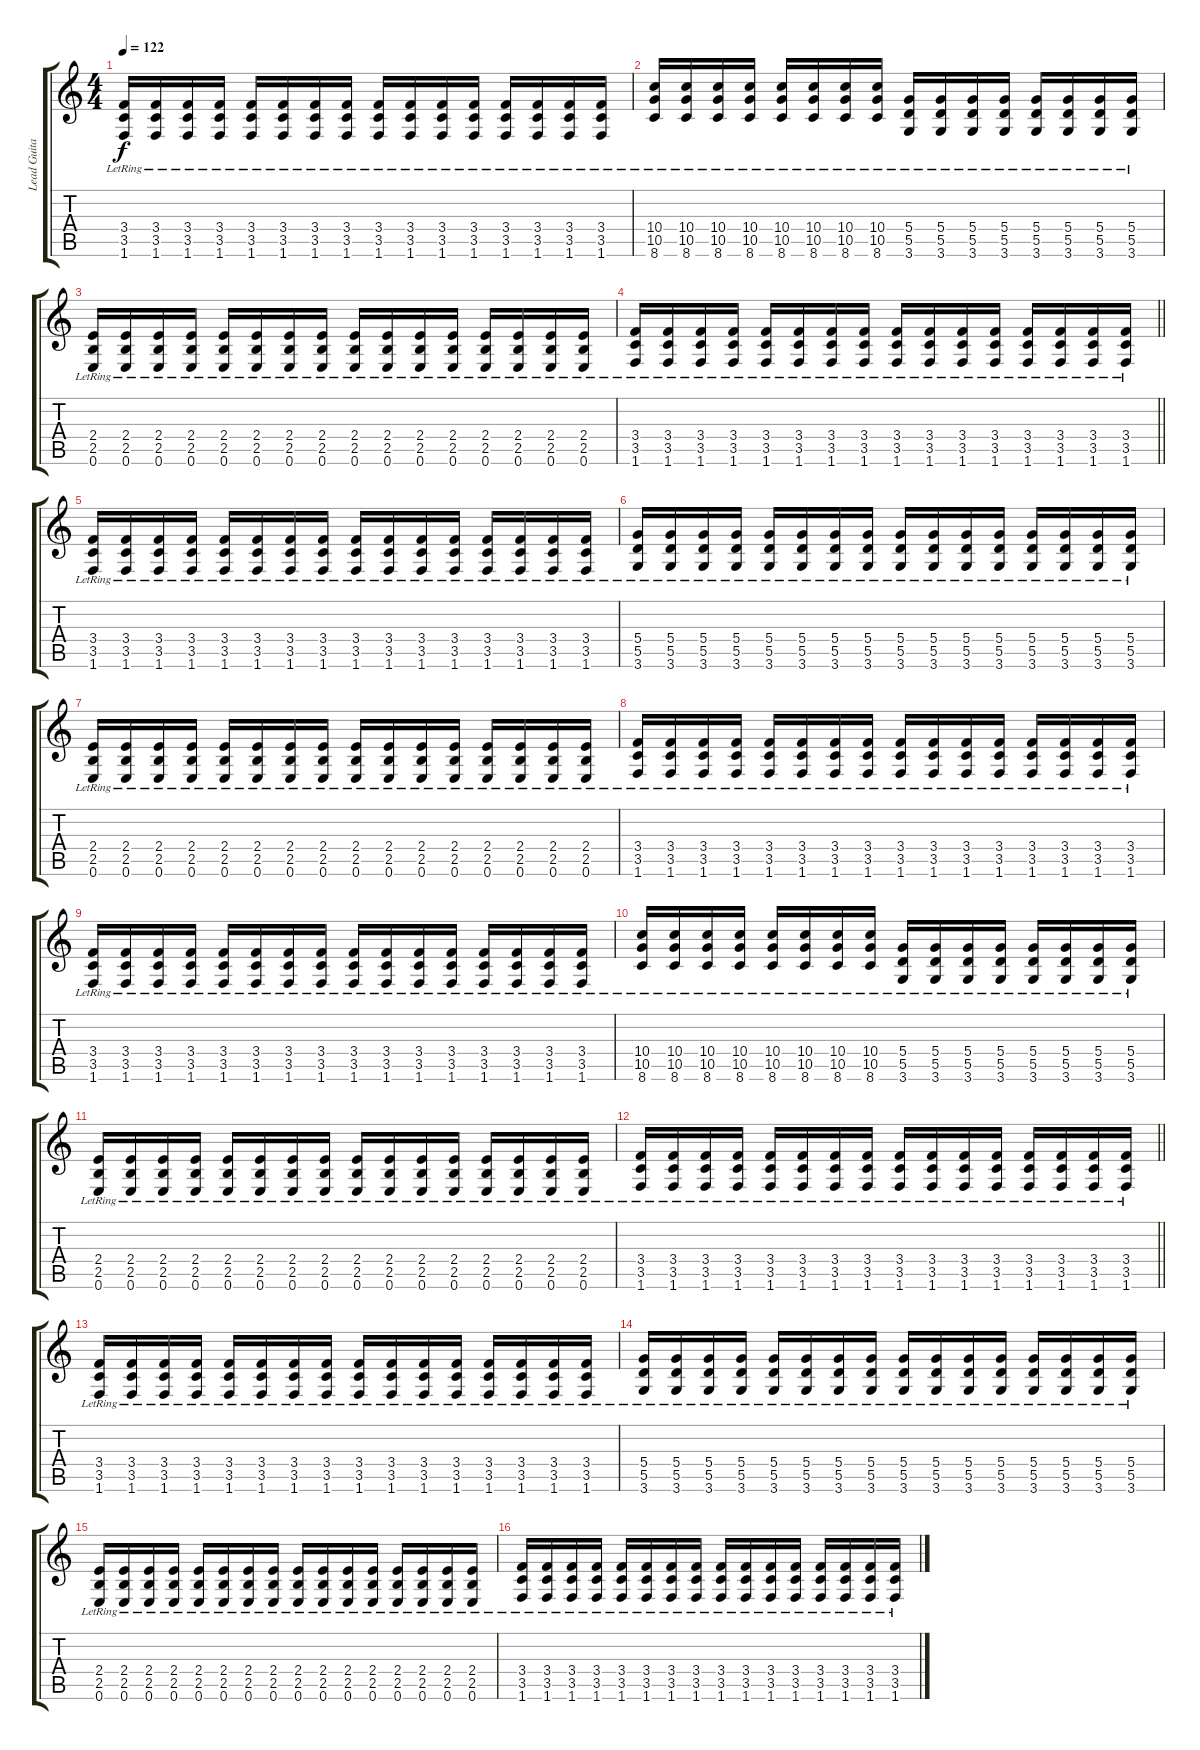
\track ("Lead Guitar" "Lead Guita") {instrument overdrivenguitar}
\staff {score tabs}
\tuning (E4 B3 G3 D3 A2 E2) {hide}
\ts (4 4)
\tempo 122
\clef g2
\ks c
(3.4{lr} 3.5{lr} 1.6{lr}).16{dy f} (3.4{lr} 3.5{lr} 1.6{lr}).16 (3.4{lr} 3.5{lr} 1.6{lr}).16 (3.4{lr} 3.5{lr} 1.6{lr}).16 (3.4{lr} 3.5{lr} 1.6{lr}).16 (3.4{lr} 3.5{lr} 1.6{lr}).16 (3.4{lr} 3.5{lr} 1.6{lr}).16 (3.4{lr} 3.5{lr} 1.6{lr}).16 (3.4{lr} 3.5{lr} 1.6{lr}).16 (3.4{lr} 3.5{lr} 1.6{lr}).16 (3.4{lr} 3.5{lr} 1.6{lr}).16 (3.4{lr} 3.5{lr} 1.6{lr}).16 (3.4{lr} 3.5{lr} 1.6{lr}).16 (3.4{lr} 3.5{lr} 1.6{lr}).16 (3.4{lr} 3.5{lr} 1.6{lr}).16 (3.4{lr} 3.5{lr} 1.6{lr}).16 |
(10.4{lr} 10.5{lr} 8.6{lr}).16 (10.4{lr} 10.5{lr} 8.6{lr}).16 (10.4{lr} 10.5{lr} 8.6{lr}).16 (10.4{lr} 10.5{lr} 8.6{lr}).16 (10.4{lr} 10.5{lr} 8.6{lr}).16 (10.4{lr} 10.5{lr} 8.6{lr}).16 (10.4{lr} 10.5{lr} 8.6{lr}).16 (10.4{lr} 10.5{lr} 8.6{lr}).16 (5.4{lr} 5.5{lr} 3.6{lr}).16 (5.4{lr} 5.5{lr} 3.6{lr}).16 (5.4{lr} 5.5{lr} 3.6{lr}).16 (5.4{lr} 5.5{lr} 3.6{lr}).16 (5.4{lr} 5.5{lr} 3.6{lr}).16 (5.4{lr} 5.5{lr} 3.6{lr}).16 (5.4{lr} 5.5{lr} 3.6{lr}).16 (5.4{lr} 5.5{lr} 3.6{lr}).16 |
(2.4{lr} 2.5{lr} 0.6{lr}).16 (2.4{lr} 2.5{lr} 0.6{lr}).16 (2.4{lr} 2.5{lr} 0.6{lr}).16 (2.4{lr} 2.5{lr} 0.6{lr}).16 (2.4{lr} 2.5{lr} 0.6{lr}).16 (2.4{lr} 2.5{lr} 0.6{lr}).16 (2.4{lr} 2.5{lr} 0.6{lr}).16 (2.4{lr} 2.5{lr} 0.6{lr}).16 (2.4{lr} 2.5{lr} 0.6{lr}).16 (2.4{lr} 2.5{lr} 0.6{lr}).16 (2.4{lr} 2.5{lr} 0.6{lr}).16 (2.4{lr} 2.5{lr} 0.6{lr}).16 (2.4{lr} 2.5{lr} 0.6{lr}).16 (2.4{lr} 2.5{lr} 0.6{lr}).16 (2.4{lr} 2.5{lr} 0.6{lr}).16 (2.4{lr} 2.5{lr} 0.6{lr}).16 |
\barLineRight lightlight
(3.4{lr} 3.5{lr} 1.6{lr}).16 (3.4{lr} 3.5{lr} 1.6{lr}).16 (3.4{lr} 3.5{lr} 1.6{lr}).16 (3.4{lr} 3.5{lr} 1.6{lr}).16 (3.4{lr} 3.5{lr} 1.6{lr}).16 (3.4{lr} 3.5{lr} 1.6{lr}).16 (3.4{lr} 3.5{lr} 1.6{lr}).16 (3.4{lr} 3.5{lr} 1.6{lr}).16 (3.4{lr} 3.5{lr} 1.6{lr}).16 (3.4{lr} 3.5{lr} 1.6{lr}).16 (3.4{lr} 3.5{lr} 1.6{lr}).16 (3.4{lr} 3.5{lr} 1.6{lr}).16 (3.4{lr} 3.5{lr} 1.6{lr}).16 (3.4{lr} 3.5{lr} 1.6{lr}).16 (3.4{lr} 3.5{lr} 1.6{lr}).16 (3.4{lr} 3.5{lr} 1.6{lr}).16 |
(3.4{lr} 3.5{lr} 1.6{lr}).16 (3.4{lr} 3.5{lr} 1.6{lr}).16 (3.4{lr} 3.5{lr} 1.6{lr}).16 (3.4{lr} 3.5{lr} 1.6{lr}).16 (3.4{lr} 3.5{lr} 1.6{lr}).16 (3.4{lr} 3.5{lr} 1.6{lr}).16 (3.4{lr} 3.5{lr} 1.6{lr}).16 (3.4{lr} 3.5{lr} 1.6{lr}).16 (3.4{lr} 3.5{lr} 1.6{lr}).16 (3.4{lr} 3.5{lr} 1.6{lr}).16 (3.4{lr} 3.5{lr} 1.6{lr}).16 (3.4{lr} 3.5{lr} 1.6{lr}).16 (3.4{lr} 3.5{lr} 1.6{lr}).16 (3.4{lr} 3.5{lr} 1.6{lr}).16 (3.4{lr} 3.5{lr} 1.6{lr}).16 (3.4{lr} 3.5{lr} 1.6{lr}).16 |
(5.4{lr} 5.5{lr} 3.6{lr}).16 (5.4{lr} 5.5{lr} 3.6{lr}).16 (5.4{lr} 5.5{lr} 3.6{lr}).16 (5.4{lr} 5.5{lr} 3.6{lr}).16 (5.4{lr} 5.5{lr} 3.6{lr}).16 (5.4{lr} 5.5{lr} 3.6{lr}).16 (5.4{lr} 5.5{lr} 3.6{lr}).16 (5.4{lr} 5.5{lr} 3.6{lr}).16 (5.4{lr} 5.5{lr} 3.6{lr}).16 (5.4{lr} 5.5{lr} 3.6{lr}).16 (5.4{lr} 5.5{lr} 3.6{lr}).16 (5.4{lr} 5.5{lr} 3.6{lr}).16 (5.4{lr} 5.5{lr} 3.6{lr}).16 (5.4{lr} 5.5{lr} 3.6{lr}).16 (5.4{lr} 5.5{lr} 3.6{lr}).16 (5.4{lr} 5.5{lr} 3.6{lr}).16 |
(2.4{lr} 2.5{lr} 0.6{lr}).16 (2.4{lr} 2.5{lr} 0.6{lr}).16 (2.4{lr} 2.5{lr} 0.6{lr}).16 (2.4{lr} 2.5{lr} 0.6{lr}).16 (2.4{lr} 2.5{lr} 0.6{lr}).16 (2.4{lr} 2.5{lr} 0.6{lr}).16 (2.4{lr} 2.5{lr} 0.6{lr}).16 (2.4{lr} 2.5{lr} 0.6{lr}).16 (2.4{lr} 2.5{lr} 0.6{lr}).16 (2.4{lr} 2.5{lr} 0.6{lr}).16 (2.4{lr} 2.5{lr} 0.6{lr}).16 (2.4{lr} 2.5{lr} 0.6{lr}).16 (2.4{lr} 2.5{lr} 0.6{lr}).16 (2.4{lr} 2.5{lr} 0.6{lr}).16 (2.4{lr} 2.5{lr} 0.6{lr}).16 (2.4{lr} 2.5{lr} 0.6{lr}).16 |
(3.4{lr} 3.5{lr} 1.6{lr}).16 (3.4{lr} 3.5{lr} 1.6{lr}).16 (3.4{lr} 3.5{lr} 1.6{lr}).16 (3.4{lr} 3.5{lr} 1.6{lr}).16 (3.4{lr} 3.5{lr} 1.6{lr}).16 (3.4{lr} 3.5{lr} 1.6{lr}).16 (3.4{lr} 3.5{lr} 1.6{lr}).16 (3.4{lr} 3.5{lr} 1.6{lr}).16 (3.4{lr} 3.5{lr} 1.6{lr}).16 (3.4{lr} 3.5{lr} 1.6{lr}).16 (3.4{lr} 3.5{lr} 1.6{lr}).16 (3.4{lr} 3.5{lr} 1.6{lr}).16 (3.4{lr} 3.5{lr} 1.6{lr}).16 (3.4{lr} 3.5{lr} 1.6{lr}).16 (3.4{lr} 3.5{lr} 1.6{lr}).16 (3.4{lr} 3.5{lr} 1.6{lr}).16 |
(3.4{lr} 3.5{lr} 1.6{lr}).16 (3.4{lr} 3.5{lr} 1.6{lr}).16 (3.4{lr} 3.5{lr} 1.6{lr}).16 (3.4{lr} 3.5{lr} 1.6{lr}).16 (3.4{lr} 3.5{lr} 1.6{lr}).16 (3.4{lr} 3.5{lr} 1.6{lr}).16 (3.4{lr} 3.5{lr} 1.6{lr}).16 (3.4{lr} 3.5{lr} 1.6{lr}).16 (3.4{lr} 3.5{lr} 1.6{lr}).16 (3.4{lr} 3.5{lr} 1.6{lr}).16 (3.4{lr} 3.5{lr} 1.6{lr}).16 (3.4{lr} 3.5{lr} 1.6{lr}).16 (3.4{lr} 3.5{lr} 1.6{lr}).16 (3.4{lr} 3.5{lr} 1.6{lr}).16 (3.4{lr} 3.5{lr} 1.6{lr}).16 (3.4{lr} 3.5{lr} 1.6{lr}).16 |
(10.4{lr} 10.5{lr} 8.6{lr}).16 (10.4{lr} 10.5{lr} 8.6{lr}).16 (10.4{lr} 10.5{lr} 8.6{lr}).16 (10.4{lr} 10.5{lr} 8.6{lr}).16 (10.4{lr} 10.5{lr} 8.6{lr}).16 (10.4{lr} 10.5{lr} 8.6{lr}).16 (10.4{lr} 10.5{lr} 8.6{lr}).16 (10.4{lr} 10.5{lr} 8.6{lr}).16 (5.4{lr} 5.5{lr} 3.6{lr}).16 (5.4{lr} 5.5{lr} 3.6{lr}).16 (5.4{lr} 5.5{lr} 3.6{lr}).16 (5.4{lr} 5.5{lr} 3.6{lr}).16 (5.4{lr} 5.5{lr} 3.6{lr}).16 (5.4{lr} 5.5{lr} 3.6{lr}).16 (5.4{lr} 5.5{lr} 3.6{lr}).16 (5.4{lr} 5.5{lr} 3.6{lr}).16 |
(2.4{lr} 2.5{lr} 0.6{lr}).16 (2.4{lr} 2.5{lr} 0.6{lr}).16 (2.4{lr} 2.5{lr} 0.6{lr}).16 (2.4{lr} 2.5{lr} 0.6{lr}).16 (2.4{lr} 2.5{lr} 0.6{lr}).16 (2.4{lr} 2.5{lr} 0.6{lr}).16 (2.4{lr} 2.5{lr} 0.6{lr}).16 (2.4{lr} 2.5{lr} 0.6{lr}).16 (2.4{lr} 2.5{lr} 0.6{lr}).16 (2.4{lr} 2.5{lr} 0.6{lr}).16 (2.4{lr} 2.5{lr} 0.6{lr}).16 (2.4{lr} 2.5{lr} 0.6{lr}).16 (2.4{lr} 2.5{lr} 0.6{lr}).16 (2.4{lr} 2.5{lr} 0.6{lr}).16 (2.4{lr} 2.5{lr} 0.6{lr}).16 (2.4{lr} 2.5{lr} 0.6{lr}).16 |
\barLineRight lightlight
(3.4{lr} 3.5{lr} 1.6{lr}).16 (3.4{lr} 3.5{lr} 1.6{lr}).16 (3.4{lr} 3.5{lr} 1.6{lr}).16 (3.4{lr} 3.5{lr} 1.6{lr}).16 (3.4{lr} 3.5{lr} 1.6{lr}).16 (3.4{lr} 3.5{lr} 1.6{lr}).16 (3.4{lr} 3.5{lr} 1.6{lr}).16 (3.4{lr} 3.5{lr} 1.6{lr}).16 (3.4{lr} 3.5{lr} 1.6{lr}).16 (3.4{lr} 3.5{lr} 1.6{lr}).16 (3.4{lr} 3.5{lr} 1.6{lr}).16 (3.4{lr} 3.5{lr} 1.6{lr}).16 (3.4{lr} 3.5{lr} 1.6{lr}).16 (3.4{lr} 3.5{lr} 1.6{lr}).16 (3.4{lr} 3.5{lr} 1.6{lr}).16 (3.4{lr} 3.5{lr} 1.6{lr}).16 |
(3.4{lr} 3.5{lr} 1.6{lr}).16 (3.4{lr} 3.5{lr} 1.6{lr}).16 (3.4{lr} 3.5{lr} 1.6{lr}).16 (3.4{lr} 3.5{lr} 1.6{lr}).16 (3.4{lr} 3.5{lr} 1.6{lr}).16 (3.4{lr} 3.5{lr} 1.6{lr}).16 (3.4{lr} 3.5{lr} 1.6{lr}).16 (3.4{lr} 3.5{lr} 1.6{lr}).16 (3.4{lr} 3.5{lr} 1.6{lr}).16 (3.4{lr} 3.5{lr} 1.6{lr}).16 (3.4{lr} 3.5{lr} 1.6{lr}).16 (3.4{lr} 3.5{lr} 1.6{lr}).16 (3.4{lr} 3.5{lr} 1.6{lr}).16 (3.4{lr} 3.5{lr} 1.6{lr}).16 (3.4{lr} 3.5{lr} 1.6{lr}).16 (3.4{lr} 3.5{lr} 1.6{lr}).16 |
(5.4{lr} 5.5{lr} 3.6{lr}).16 (5.4{lr} 5.5{lr} 3.6{lr}).16 (5.4{lr} 5.5{lr} 3.6{lr}).16 (5.4{lr} 5.5{lr} 3.6{lr}).16 (5.4{lr} 5.5{lr} 3.6{lr}).16 (5.4{lr} 5.5{lr} 3.6{lr}).16 (5.4{lr} 5.5{lr} 3.6{lr}).16 (5.4{lr} 5.5{lr} 3.6{lr}).16 (5.4{lr} 5.5{lr} 3.6{lr}).16 (5.4{lr} 5.5{lr} 3.6{lr}).16 (5.4{lr} 5.5{lr} 3.6{lr}).16 (5.4{lr} 5.5{lr} 3.6{lr}).16 (5.4{lr} 5.5{lr} 3.6{lr}).16 (5.4{lr} 5.5{lr} 3.6{lr}).16 (5.4{lr} 5.5{lr} 3.6{lr}).16 (5.4{lr} 5.5{lr} 3.6{lr}).16 |
(2.4{lr} 2.5{lr} 0.6{lr}).16 (2.4{lr} 2.5{lr} 0.6{lr}).16 (2.4{lr} 2.5{lr} 0.6{lr}).16 (2.4{lr} 2.5{lr} 0.6{lr}).16 (2.4{lr} 2.5{lr} 0.6{lr}).16 (2.4{lr} 2.5{lr} 0.6{lr}).16 (2.4{lr} 2.5{lr} 0.6{lr}).16 (2.4{lr} 2.5{lr} 0.6{lr}).16 (2.4{lr} 2.5{lr} 0.6{lr}).16 (2.4{lr} 2.5{lr} 0.6{lr}).16 (2.4{lr} 2.5{lr} 0.6{lr}).16 (2.4{lr} 2.5{lr} 0.6{lr}).16 (2.4{lr} 2.5{lr} 0.6{lr}).16 (2.4{lr} 2.5{lr} 0.6{lr}).16 (2.4{lr} 2.5{lr} 0.6{lr}).16 (2.4{lr} 2.5{lr} 0.6{lr}).16 |
(3.4{lr} 3.5{lr} 1.6{lr}).16 (3.4{lr} 3.5{lr} 1.6{lr}).16 (3.4{lr} 3.5{lr} 1.6{lr}).16 (3.4{lr} 3.5{lr} 1.6{lr}).16 (3.4{lr} 3.5{lr} 1.6{lr}).16 (3.4{lr} 3.5{lr} 1.6{lr}).16 (3.4{lr} 3.5{lr} 1.6{lr}).16 (3.4{lr} 3.5{lr} 1.6{lr}).16 (3.4{lr} 3.5{lr} 1.6{lr}).16 (3.4{lr} 3.5{lr} 1.6{lr}).16 (3.4{lr} 3.5{lr} 1.6{lr}).16 (3.4{lr} 3.5{lr} 1.6{lr}).16 (3.4{lr} 3.5{lr} 1.6{lr}).16 (3.4{lr} 3.5{lr} 1.6{lr}).16 (3.4{lr} 3.5{lr} 1.6{lr}).16 (3.4{lr} 3.5{lr} 1.6{lr}).16
